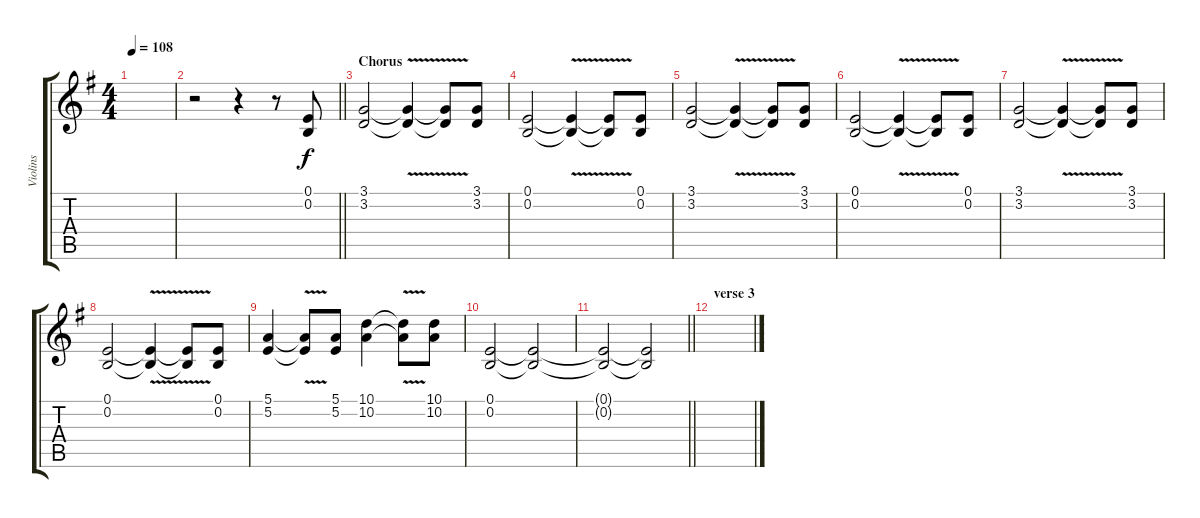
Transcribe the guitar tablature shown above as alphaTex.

\track ("Violins" "Violins") {instrument stringensemble2}
\staff {score tabs}
\tuning (E4 B3 G3 D3 A2 E2) {hide}
\ts (4 4)
\tempo 108
\clef g2
\ks g
|
\barLineRight lightlight
r.2 r.4 r.8 (0.1 0.2).8 |
\section ("" "Chorus")
(3.1 3.2).2 (3.1{v t} 3.2{v t}).4 (3.1{t} 3.2{t}).8 (3.1 3.2).8 |
(0.1 0.2).2 (0.1{v t} 0.2{v t}).4 (0.1{t} 0.2{t}).8 (0.1 0.2).8 |
(3.1 3.2).2 (3.1{v t} 3.2{v t}).4 (3.1{t} 3.2{t}).8 (3.1 3.2).8 |
(0.1 0.2).2 (0.1{v t} 0.2{v t}).4 (0.1{t} 0.2{t}).8 (0.1 0.2).8 |
(3.1 3.2).2 (3.1{v t} 3.2{v t}).4 (3.1{t} 3.2{t}).8 (3.1 3.2).8 |
(0.1 0.2).2 (0.1{v t} 0.2{v t}).4 (0.1{t} 0.2{t}).8 (0.1 0.2).8 |
(5.1 5.2).4 (5.1{v t} 5.2{v t}).8 (5.1 5.2).8 (10.1 10.2).4 (10.1{v t} 10.2{v t}).8 (10.1 10.2).8 |
(0.1 0.2).2 (0.1{t} 0.2{t}).2{volume 9} |
\barLineRight lightlight
(0.1{t} 0.2{t}).2{volume 8} (0.1{t} 0.2{t}).2{volume 6} |
\section ("" "verse 3")
